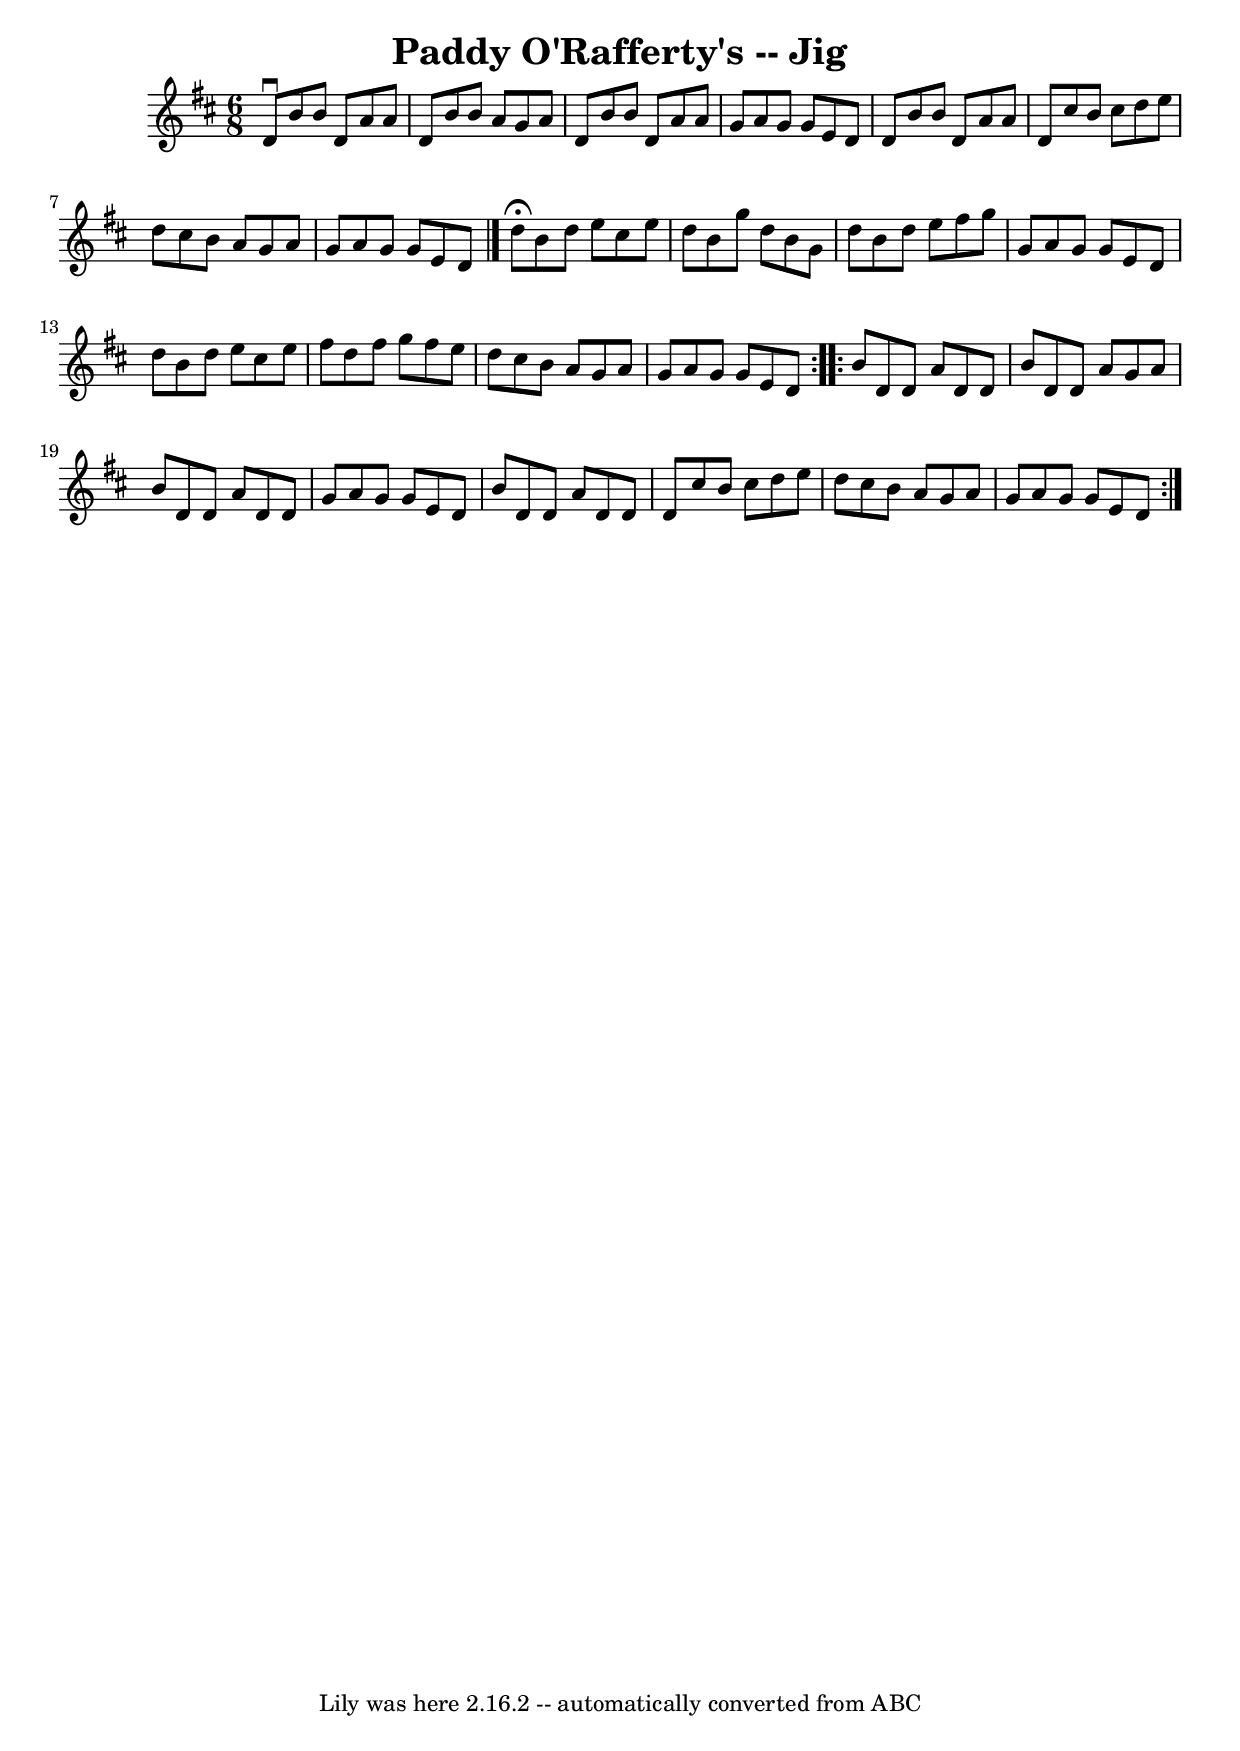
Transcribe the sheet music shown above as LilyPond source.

\version "2.16.2"
\include "Mammoth.ily"
\header {
  %% book = "Ryan's Mammoth Collection"
  crossRefNumber = "1"
  footnotes = "\\\\85 435\\\\it sounds better with one sharp"
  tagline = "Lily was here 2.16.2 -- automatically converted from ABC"
  title = "Paddy O'Rafferty's -- Jig"

}
voicedefault =  {


  \time 6/8 
  \key g \lydian d'8^\downbow b'8 b'8 d'8 a'8 a'8    
  |
  d'8 b'8 b'8 a'8 g'8 a'8    |
  d'8 b'8    
  b'8 d'8 a'8 a'8    |
  g'8 a'8 g'8 g'8 e'8 d'8   
  |
  d'8 b'8 b'8 d'8 a'8 a'8    |
  d'8    
  cis''8 b'8 cis''8 d''8 e''8    |
  d''8 cis''8 b'8    
  a'8 g'8 a'8    |
  g'8 a'8 g'8 g'8 e'8 d'8    
  \bar "|."     
  \repeat volta 2 {
    d''8^\fermata b'8 d''8 e''8    
    cis''8 e''8    |
    d''8 b'8 g''8 d''8 b'8 g'8    
    |
    d''8 b'8 d''8 e''8 fis''8 g''8    |
    g'8    
    a'8 g'8 g'8 e'8 d'8    |
    d''8 b'8 d''8 e''8    
    cis''8 e''8    |
    fis''8 d''8 fis''8 g''8 fis''8 e''8 
    |
    d''8 cis''8 b'8 a'8 g'8 a'8    |
    g'8    
    a'8 g'8 g'8 e'8 d'8    
  }     
  \repeat volta 2 {
    b'8 d'8 d'8  
    a'8 d'8 d'8    |
    b'8 d'8 d'8 a'8 g'8 a'8    
    |
    b'8 d'8 d'8 a'8 d'8 d'8    |
    g'8 a'8    
    g'8 g'8 e'8 d'8    |
    b'8 d'8 d'8 a'8 d'8 d'8 
    |
    d'8 cis''8 b'8 cis''8 d''8 e''8    |
    d''8 
    cis''8 b'8 a'8 g'8 a'8    |
    g'8 a'8 g'8 g'8    
    e'8 d'8      
  }   

}

\score{
  <<

    \context Staff="default"
    {
      \voicedefault 
      
    }

  >>
  \layout {
    
  }
  \midi {
  }

}
